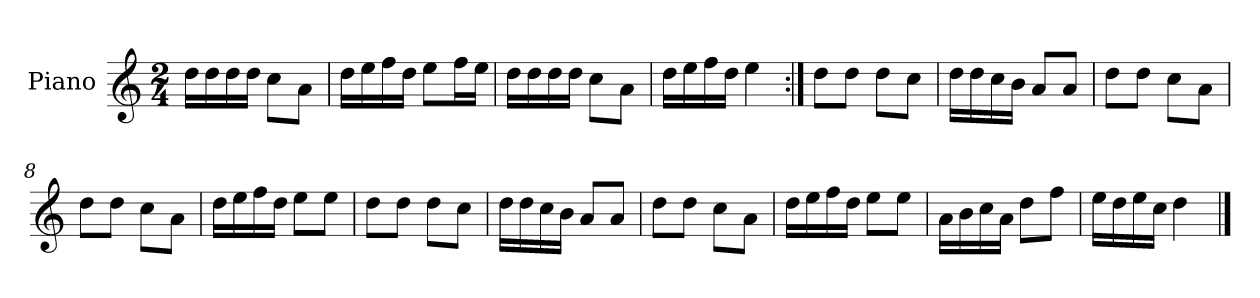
**kern
*part1
*staff1
*I"Piano
*I'Pno.
*clefG2
*k[]
*M2/4
=1
16dd\LL
16dd\
16dd\
16dd\JJ
8cc\L
8a\J
=2
16dd\LL
16ee\
16ff\
16dd\JJ
8ee\L
16ff\L
16ee\JJ
=3
16dd\LL
16dd\
16dd\
16dd\JJ
8cc\L
8a\J
=4
16dd\LL
16ee\
16ff\
16dd\JJ
4ee\
=5:|!
8dd\L
8dd\J
8dd\L
8cc\J
=6
16dd\LL
16dd\
16cc\
16b\JJ
8a/L
8a/J
=7
8dd\L
8dd\J
8cc\L
8a\J
!!LO:LB:g=z
=8
8dd\L
8dd\J
8cc\L
8a\J
=9
16dd\LL
16ee\
16ff\
16dd\JJ
8ee\L
8ee\J
=10
8dd\L
8dd\J
8dd\L
8cc\J
=11
16dd\LL
16dd\
16cc\
16b\JJ
8a/L
8a/J
=12
8dd\L
8dd\J
8cc\L
8a\J
=13
16dd\LL
16ee\
16ff\
16dd\JJ
8ee\L
8ee\J
=14
16a\LL
16b\
16cc\
16a\JJ
8dd\L
8ff\J
!!LO:LB:g=z
=15
16ee\LL
16dd\
16ee\
16cc\JJ
4dd\
==
*-
